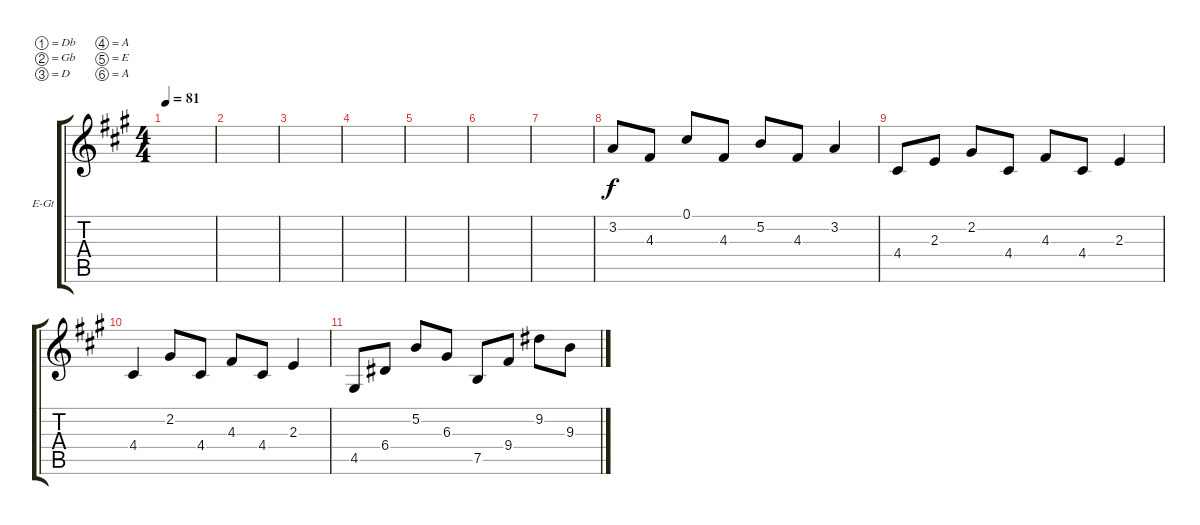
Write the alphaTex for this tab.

\defaultSystemsLayout 4
\bracketExtendMode groupsimilarinstruments
\firstSystemTrackNameOrientation horizontal
\otherSystemsTrackNameOrientation horizontal
\track ("Electric Guitar" "E-Gt") {instrument electricguitarclean}
\staff {score tabs}
\tuning (Db4 Gb3 D3 A2 E2 A1)
\ts (4 4)
\tempo 81
\clef g2
\ks f#minor
|
|
|
|
|
|
|
3.2.8 4.3.8 0.1.8 4.3.8 5.2.8 4.3.8 3.2.4 |
4.4.8 2.3.8 2.2.8 4.4.8 4.3.8 4.4.8 2.3.4 |
4.4.4 2.2.8 4.4.8 4.3.8 4.4.8 2.3.4 |
4.5.8 6.4.8 5.2.8 6.3.8 7.5.8 9.4.8 9.2.8 9.3.8
